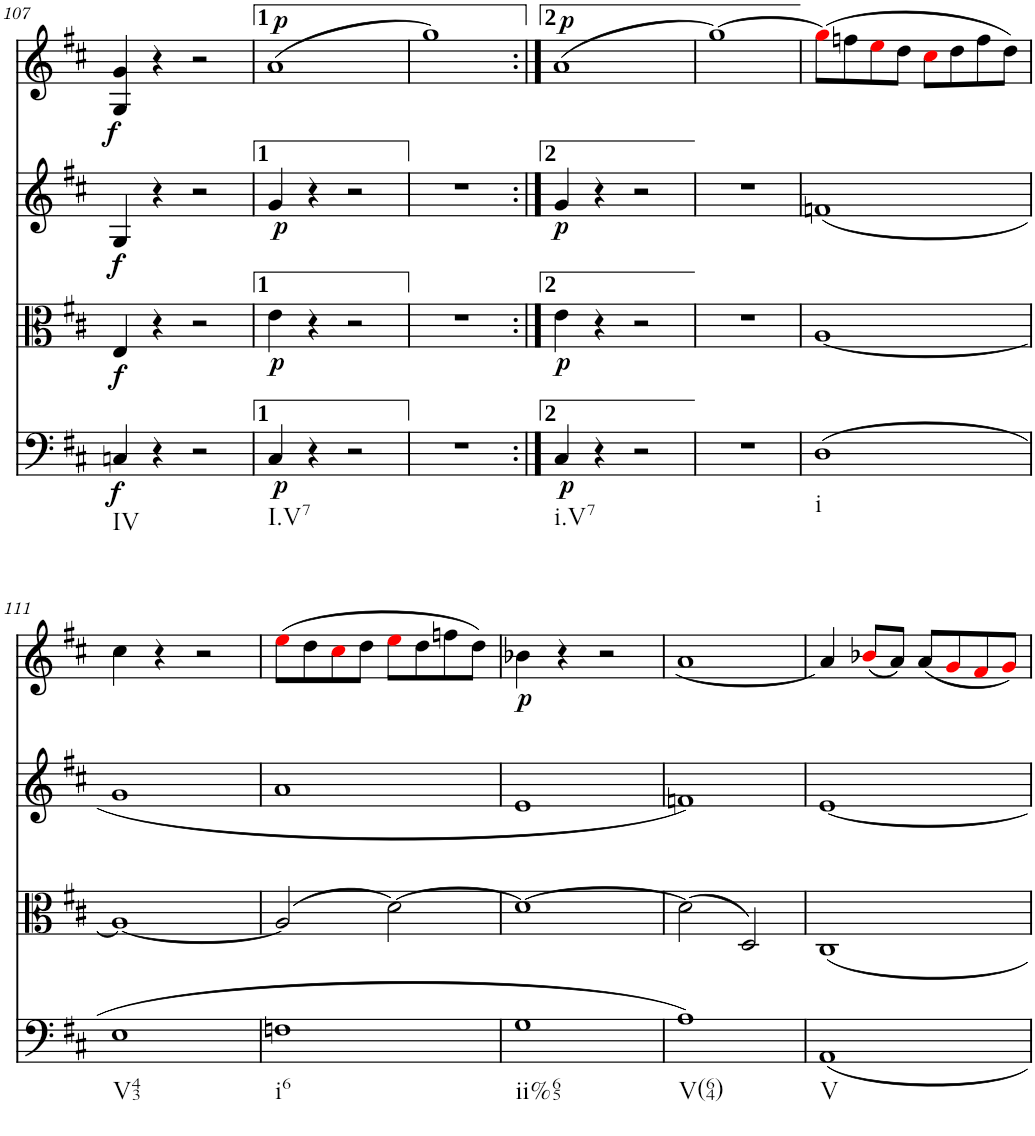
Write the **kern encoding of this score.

**kern	**dynam	**kern	**dynam	**kern	**dynam	**kern	**dynam
*part4	*part4	*part3	*part3	*part2	*part2	*part1	*part1
*staff4	*staff4	*staff3	*staff3	*staff2	*staff2	*staff1	*staff1
*I"Violoncello	*	*I"Viola	*	*I"Violin II	*	*I"Violin I	*
!!LO:PB:g=z
*clefF4	*	*clefC3	*	*clefG2	*	*clefG2	*
*k[f#c#]	*	*k[f#c#]	*	*k[f#c#]	*	*k[f#c#]	*
*M2/2	*	*M2/2	*	*M2/2	*	*M2/2	*
=107	=107	=107	=107	=107	=107	=107	=107
!LO:TX:b:t=IV	!	!	!	!	!	!	!
!	!LO:DY:b	!	!LO:DY:b	!	!	!	!
!	!	!	!LO:DY:n=1:a	!	!LO:DY:a	!	!
4Cn/	f	4E/	f f	4G/	f	4G/ 4g/	.
4r	.	4r	.	4r	.	4r	.
2r	.	2r	.	2r	.	2r	.
=108	=108	=108	=108	=108	=108	=108	=108
!LO:TX:b:t=I.V7	!	!	!	!	!	!	!
!	!LO:DY:b	!	!LO:DY:b	!	!LO:DY:b	!	!LO:DY:a
4C#/	p	4e\	p	4g/	p	(1a	p
4r	.	4r	.	4r	.	.	.
2r	.	2r	.	2r	.	.	.
=109	=109	=109	=109	=109	=109	=109	=109
1r	.	1r	.	1r	.	1gg)	.
=108:|!	=108:|!	=108:|!	=108:|!	=108:|!	=108:|!	=108:|!	=108:|!
!LO:TX:b:t=i.V7	!	!	!	!	!	!	!
!	!LO:DY:b	!	!LO:DY:b	!	!LO:DY:b	!	!LO:DY:a
4C#/	p	4e\	p	4g/	p	(1a	p
4r	.	4r	.	4r	.	.	.
2r	.	2r	.	2r	.	.	.
=109	=109	=109	=109	=109	=109	=109	=109
1r	.	1r	.	1r	.	[1gg)	.
=110	=110	=110	=110	=110	=110	=110	=110
!LO:TX:b:t=i	!	!	!	!	!	!	!
(1D	.	[1A	.	(1fn	.	(8ggi\L]	.
.	.	.	.	.	.	8ffn\	.
.	.	.	.	.	.	8eei\	.
.	.	.	.	.	.	8dd\J	.
.	.	.	.	.	.	8cc#i\L	.
.	.	.	.	.	.	8dd\	.
.	.	.	.	.	.	8ff\	.
.	.	.	.	.	.	8dd\J)	.
!!LO:LB:g=z
=111	=111	=111	=111	=111	=111	=111	=111
!LO:TX:b:t=V43	!	!	!	!	!	!	!
1E	.	1A_	.	1g	.	4cc#\	.
.	.	.	.	.	.	4r	.
.	.	.	.	.	.	2r	.
=112	=112	=112	=112	=112	=112	=112	=112
!LO:TX:b:t=i6	!	!	!	!	!	!	!
1Fn	.	(2A/]	.	1a	.	(8eei\L	.
.	.	.	.	.	.	8dd\	.
.	.	.	.	.	.	8cc#i\	.
.	.	.	.	.	.	8dd\J	.
.	.	[2d\)	.	.	.	8eei\L	.
.	.	.	.	.	.	8dd\	.
.	.	.	.	.	.	8ffn\	.
.	.	.	.	.	.	8dd\J)	.
=113	=113	=113	=113	=113	=113	=113	=113
!LO:TX:b:t=ii%65	!	!	!	!	!	!	!
!	!	!	!	!	!	!	!LO:DY:b
1G	.	1d_	.	1e	.	4b-X\	p
.	.	.	.	.	.	4r	.
.	.	.	.	.	.	2r	.
=114	=114	=114	=114	=114	=114	=114	=114
!LO:TX:b:t=V(64)	!	!	!	!	!	!	!
1A)	.	(2d\]	.	1fn)	.	[1a	.
.	.	2D/)	.	.	.	.	.
=115	=115	=115	=115	=115	=115	=115	=115
!LO:TX:b:t=V	!	!	!	!	!	!	!
1AA	.	1C#	.	[1e	.	4a/]	.
.	.	.	.	.	.	(8b-Xi/L	.
.	.	.	.	.	.	8a/J)	.
.	.	.	.	.	.	(8a/L	.
.	.	.	.	.	.	8gi/	.
.	.	.	.	.	.	8f#i/	.
.	.	.	.	.	.	8gi/J)	.
=	=	=	=	=	=	=	=
*-	*-	*-	*-	*-	*-	*-	*-
